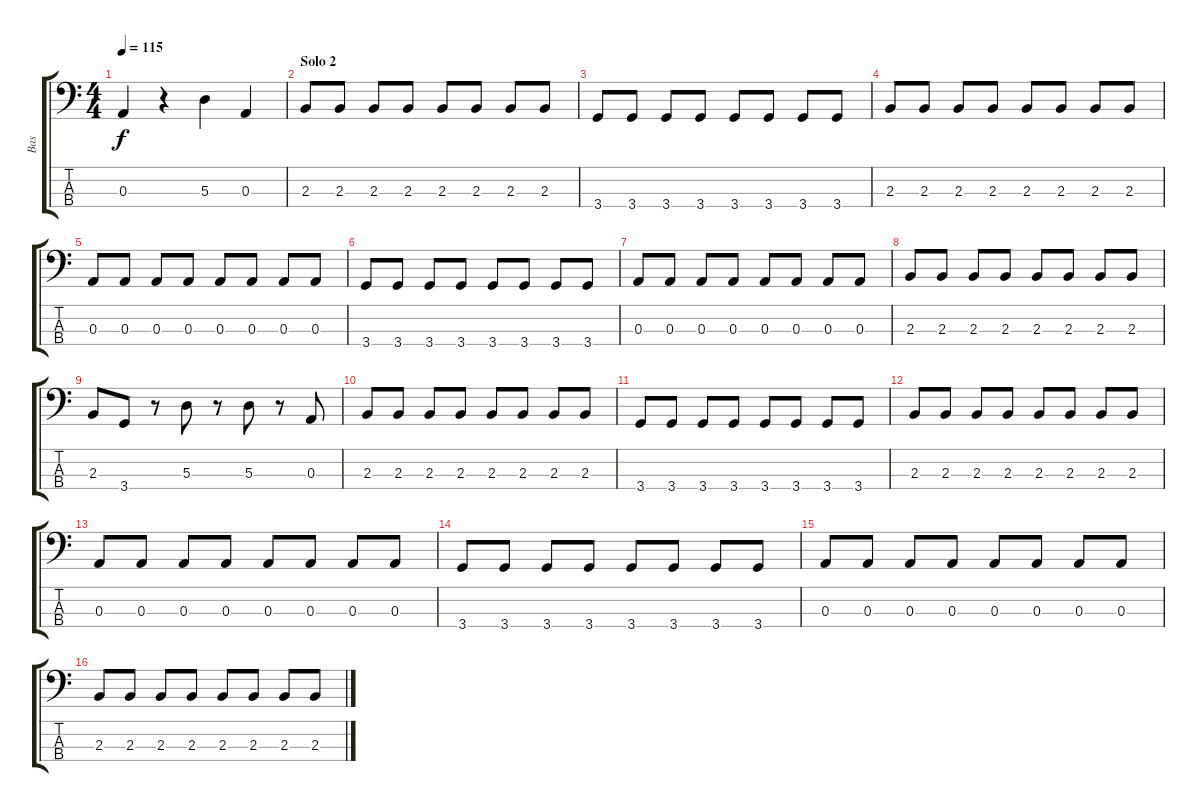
\track ("Bas" "Bas") {instrument electricbassfinger}
\staff {score tabs}
\tuning (G2 D2 A1 E1) {hide}
\ts (4 4)
\tempo 115
\clef f4
\ks c
0.3.4{dy f} r.4 5.3.4 0.3.4 |
\section ("" "Solo 2")
2.3.8 2.3.8 2.3.8 2.3.8 2.3.8 2.3.8 2.3.8 2.3.8 |
3.4.8 3.4.8 3.4.8 3.4.8 3.4.8 3.4.8 3.4.8 3.4.8 |
2.3.8 2.3.8 2.3.8 2.3.8 2.3.8 2.3.8 2.3.8 2.3.8 |
0.3.8 0.3.8 0.3.8 0.3.8 0.3.8 0.3.8 0.3.8 0.3.8 |
3.4.8 3.4.8 3.4.8 3.4.8 3.4.8 3.4.8 3.4.8 3.4.8 |
0.3.8 0.3.8 0.3.8 0.3.8 0.3.8 0.3.8 0.3.8 0.3.8 |
2.3.8 2.3.8 2.3.8 2.3.8 2.3.8 2.3.8 2.3.8 2.3.8 |
2.3.8 3.4.8 r.8 5.3.8 r.8 5.3.8 r.8 0.3.8 |
2.3.8 2.3.8 2.3.8 2.3.8 2.3.8 2.3.8 2.3.8 2.3.8 |
3.4.8 3.4.8 3.4.8 3.4.8 3.4.8 3.4.8 3.4.8 3.4.8 |
2.3.8 2.3.8 2.3.8 2.3.8 2.3.8 2.3.8 2.3.8 2.3.8 |
0.3.8 0.3.8 0.3.8 0.3.8 0.3.8 0.3.8 0.3.8 0.3.8 |
3.4.8 3.4.8 3.4.8 3.4.8 3.4.8 3.4.8 3.4.8 3.4.8 |
0.3.8 0.3.8 0.3.8 0.3.8 0.3.8 0.3.8 0.3.8 0.3.8 |
2.3.8 2.3.8 2.3.8 2.3.8 2.3.8 2.3.8 2.3.8 2.3.8
